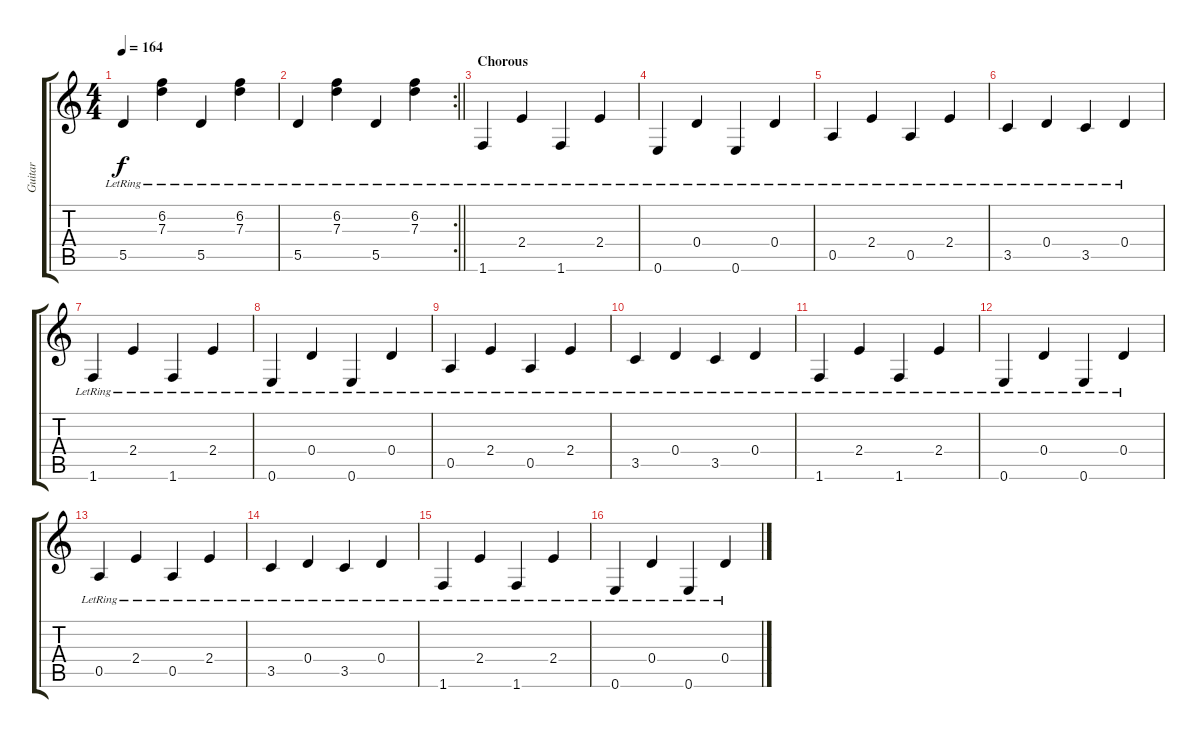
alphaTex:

\track ("Guitar" "Guitar") {instrument electricguitarjazz}
\staff {score tabs}
\tuning (E4 B3 G3 D3 A2 E2) {hide}
\ts (4 4)
\tempo 164
\clef g2
\ks c
5.5{lr}.4{dy f} (6.2{lr} 7.3{lr}).4 5.5{lr}.4 (6.2{lr} 7.3{lr}).4 |
\rc 2
\barLineRight lightlight
5.5{lr}.4 (6.2{lr} 7.3{lr}).4 5.5{lr}.4 (6.2{lr} 7.3{lr}).4 |
\section ("" "Chorous")
1.6{lr}.4 2.4{lr}.4 1.6{lr}.4 2.4{lr}.4 |
0.6{lr}.4 0.4{lr}.4 0.6{lr}.4 0.4{lr}.4 |
0.5{lr}.4 2.4{lr}.4 0.5{lr}.4 2.4{lr}.4 |
3.5{lr}.4 0.4{lr}.4 3.5{lr}.4 0.4{lr}.4 |
1.6{lr}.4 2.4{lr}.4 1.6{lr}.4 2.4{lr}.4 |
0.6{lr}.4 0.4{lr}.4 0.6{lr}.4 0.4{lr}.4 |
0.5{lr}.4 2.4{lr}.4 0.5{lr}.4 2.4{lr}.4 |
3.5{lr}.4 0.4{lr}.4 3.5{lr}.4 0.4{lr}.4 |
1.6{lr}.4 2.4{lr}.4 1.6{lr}.4 2.4{lr}.4 |
0.6{lr}.4 0.4{lr}.4 0.6{lr}.4 0.4{lr}.4 |
0.5{lr}.4 2.4{lr}.4 0.5{lr}.4 2.4{lr}.4 |
3.5{lr}.4 0.4{lr}.4 3.5{lr}.4 0.4{lr}.4 |
1.6{lr}.4 2.4{lr}.4 1.6{lr}.4 2.4{lr}.4 |
0.6{lr}.4 0.4{lr}.4 0.6{lr}.4 0.4{lr}.4
